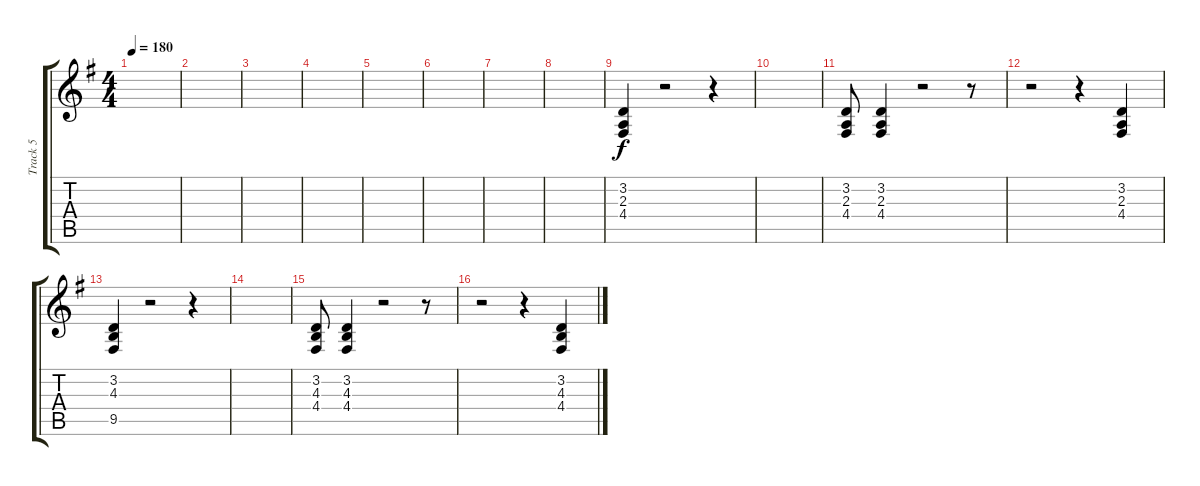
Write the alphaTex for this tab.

\track ("Track 5" "Track 5") {instrument acousticgrandpiano}
\staff {score tabs}
\tuning (E4 B3 G3 D3 A2 E2) {hide}
\ts (4 4)
\tempo 180
\clef g2
\ks g
|
|
|
|
|
|
|
|
(3.2 2.3 4.4).4 r.2 r.4 |
|
(3.2 2.3 4.4).8 (3.2 2.3 4.4).4 r.2 r.8 |
r.2 r.4 (3.2 2.3 4.4).4 |
(3.2 4.3 9.5).4 r.2 r.4 |
|
(3.2 4.3 4.4).8 (3.2 4.3 4.4).4 r.2 r.8 |
r.2 r.4 (3.2 4.3 4.4).4
